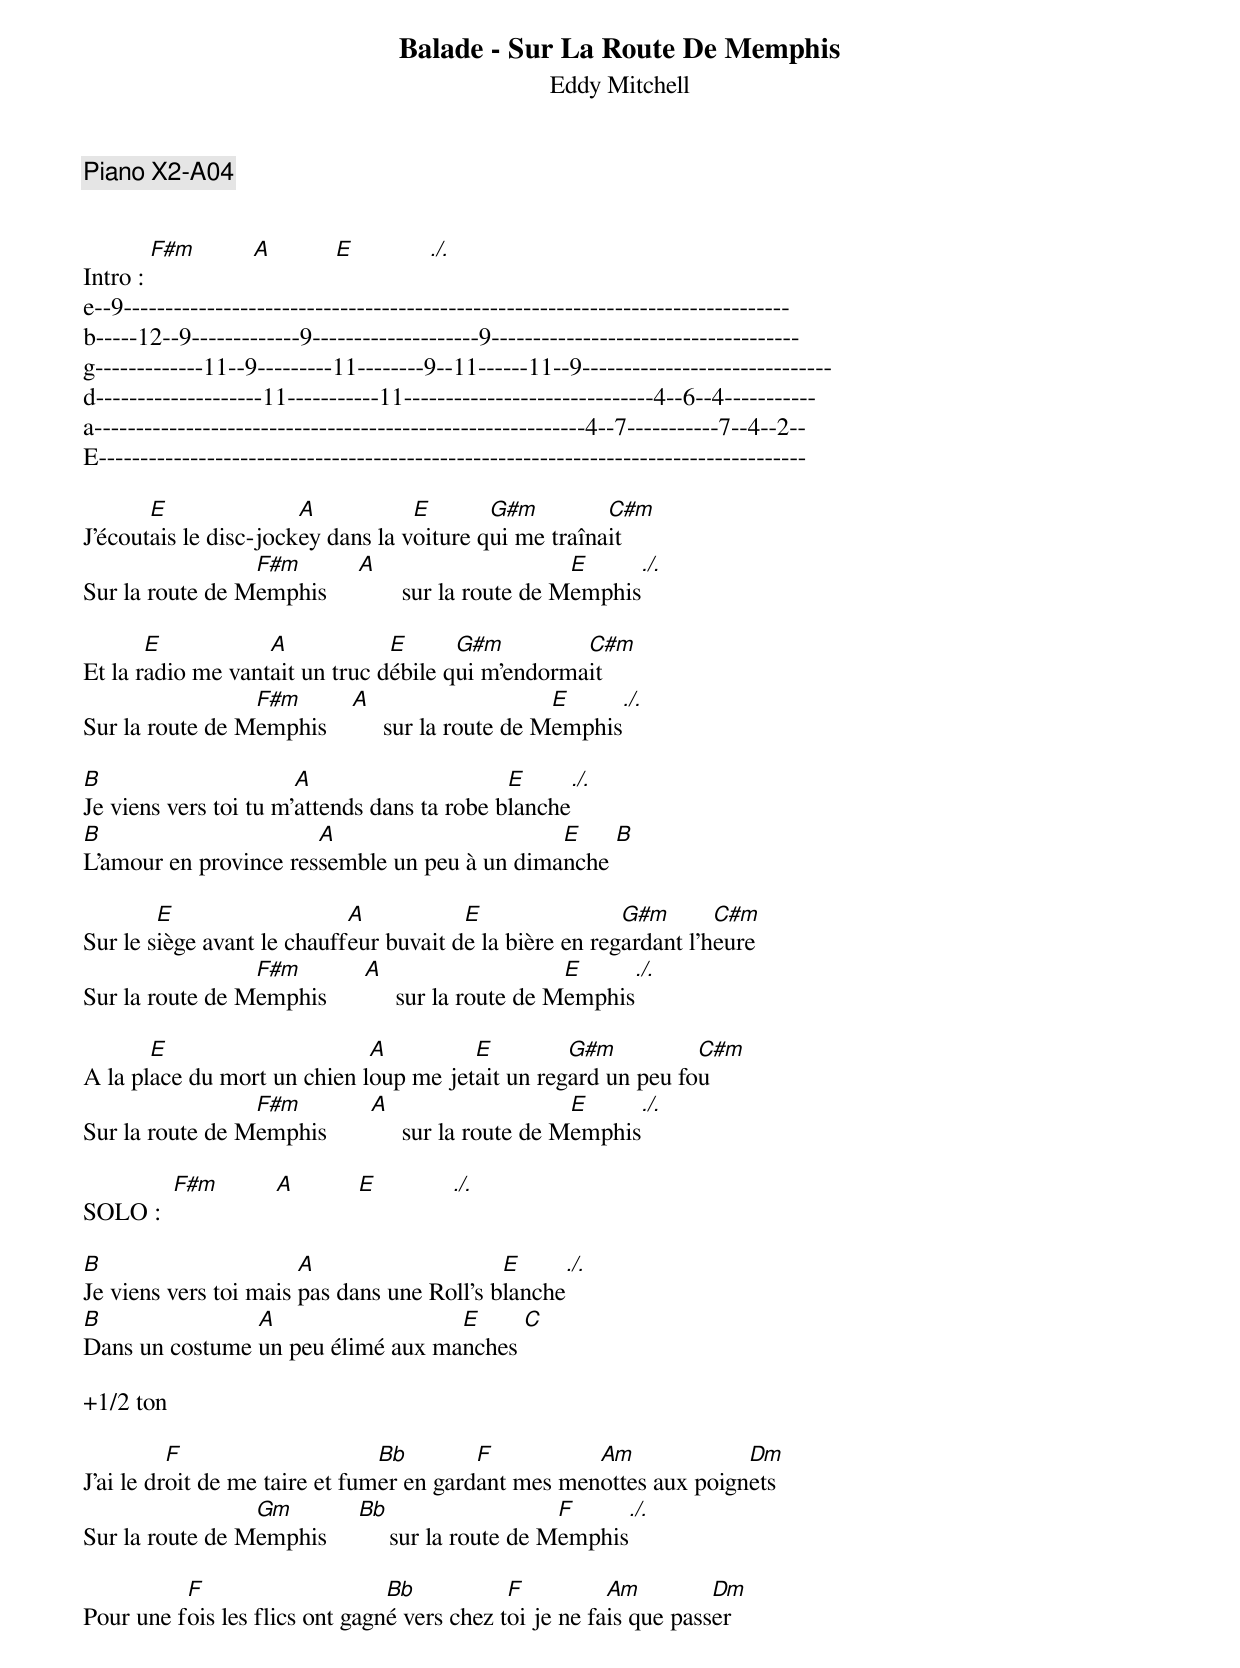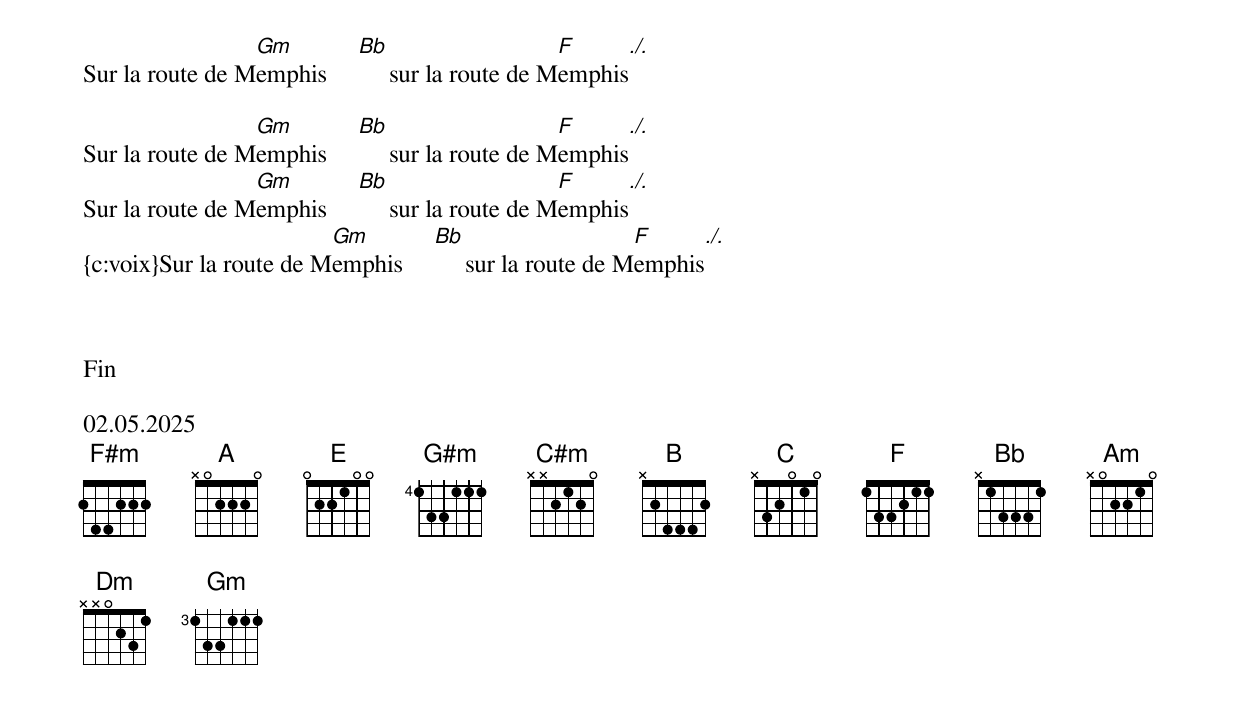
{title: Balade - Sur La Route De Memphis}
{subtitle: Eddy Mitchell }
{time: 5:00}
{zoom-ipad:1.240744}
{c:Piano X2-A04}


Intro : [F#m]         [A]          [E]            [./.]
e--9--------------------------------------------------------------------------------
b-----12--9-------------9--------------------9-------------------------------------
g-------------11--9---------11--------9--11------11--9------------------------------
d--------------------11-----------11------------------------------4--6--4-----------
a-----------------------------------------------------------4--7-----------7--4--2--
E-------------------------------------------------------------------------------------

J’écout[E]ais le disc-jock[A]ey dans la v[E]oiture q[G#m]ui me traîna[C#m]it
Sur la route de M[F#m]emphis     [A]       sur la route de M[E]emphis[./.]

Et la r[E]adio me vant[A]ait un truc d[E]ébile q[G#m]ui m’endorma[C#m]it
Sur la route de M[F#m]emphis    [A]     sur la route de M[E]emphis[./.]

[B]Je viens vers toi tu m’[A]attends dans ta robe b[E]lanche[./.]
[B]L’amour en province res[A]semble un peu à un dima[E]nche [B]

Sur le s[E]iège avant le chauff[A]eur buvait d[E]e la bière en reg[G#m]ardant l’h[C#m]eure
Sur la route de M[F#m]emphis      [A]     sur la route de M[E]emphis[./.]

A la pl[E]ace du mort un chien l[A]oup me jet[E]ait un reg[G#m]ard un peu fo[C#m]u
Sur la route de M[F#m]emphis       [A]     sur la route de M[E]emphis[./.]

SOLO :  [F#m]         [A]          [E]            [./.]

[B]Je viens vers toi mais [A]pas dans une Roll’s b[E]lanche[./.]
[B]Dans un costume [A]un peu élimé aux ma[E]nches [C]

+1/2 ton

J’ai le dr[F]oit de me taire et fum[Bb]er en gard[F]ant mes men[Am]ottes aux poign[Dm]ets
Sur la route de M[Gm]emphis     [Bb]     sur la route de M[F]emphis[./.]

Pour une f[F]ois les flics ont gagn[Bb]é vers chez t[F]oi je ne fa[Am]is que pass[Dm]er
Sur la route de M[Gm]emphis     [Bb]     sur la route de M[F]emphis[./.]

Sur la route de M[Gm]emphis     [Bb]     sur la route de M[F]emphis[./.]
Sur la route de M[Gm]emphis     [Bb]     sur la route de M[F]emphis[./.]
{c:voix}Sur la route de M[Gm]emphis     [Bb]     sur la route de M[F]emphis[./.]



Fin

02.05.2025
